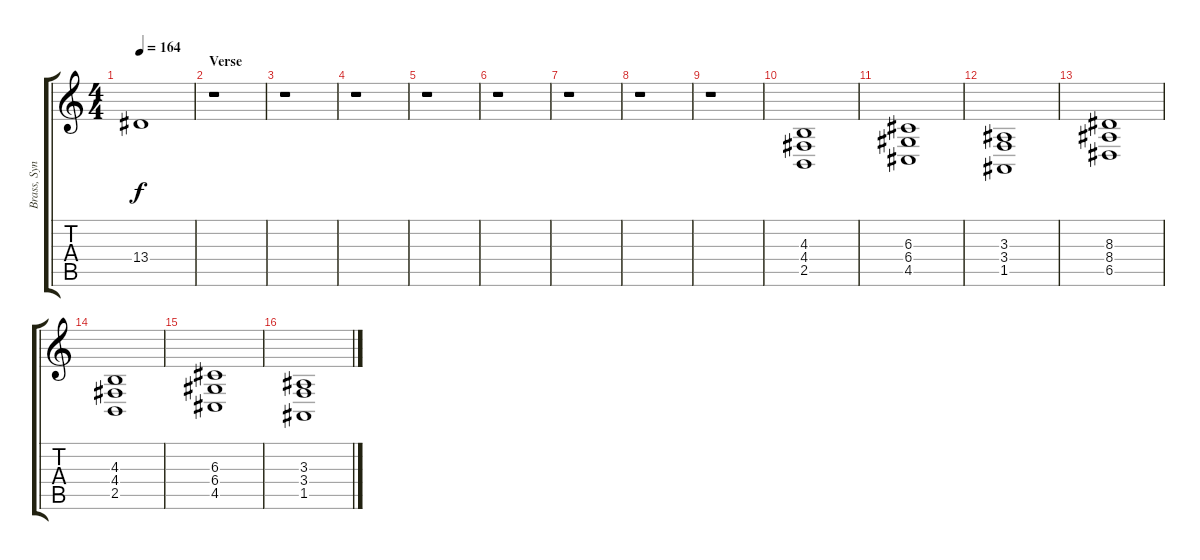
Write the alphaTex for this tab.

\track ("Brass, Synth, Keys, and Accordion" "Brass, Syn") {instrument tenorsax}
\staff {score tabs}
\tuning (E4 B3 G3 D3 A2 E2) {hide}
\ts (4 4)
\tempo 164
\clef g2
\ks c
13.4{t}.1{dy f} |
\section ("" "Verse")
r.1 |
r.1 |
r.1 |
r.1 |
r.1 |
r.1 |
r.1 |
r.1 |
(4.3 4.4 2.5).1{volume 10 instrument stringensemble1} |
(6.3 6.4 4.5).1 |
(3.3 3.4 1.5).1 |
(8.3 8.4 6.5).1 |
(4.3 4.4 2.5).1 |
(6.3 6.4 4.5).1 |
(3.3 3.4 1.5).1
